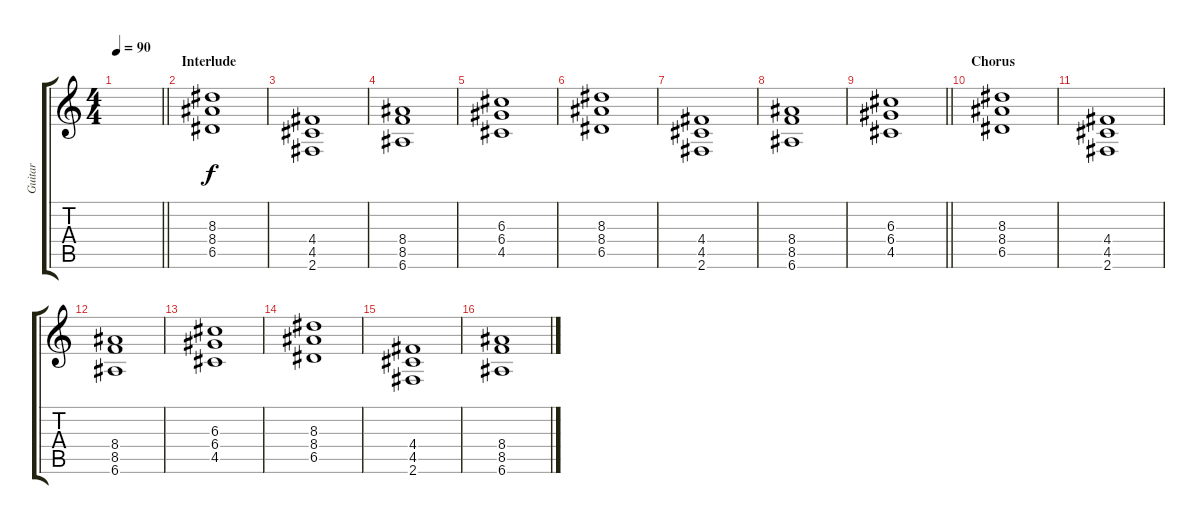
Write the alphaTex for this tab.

\track ("Guitar" "Guitar") {instrument distortionguitar}
\staff {score tabs}
\tuning (E4 B3 G3 D3 A2 E2) {hide}
\ts (4 4)
\tempo 90
\clef g2
\barLineRight lightlight
\ks c
|
\section ("" "Interlude")
(8.3 8.4 6.5).1 |
(4.4 4.5 2.6).1 |
(8.4 8.5 6.6).1 |
(6.3 6.4 4.5).1 |
(8.3 8.4 6.5).1 |
(4.4 4.5 2.6).1 |
(8.4 8.5 6.6).1 |
\barLineRight lightlight
(6.3 6.4 4.5).1 |
\section ("" "Chorus ")
(8.3 8.4 6.5).1 |
(4.4 4.5 2.6).1 |
(8.4 8.5 6.6).1 |
(6.3 6.4 4.5).1 |
(8.3 8.4 6.5).1 |
(4.4 4.5 2.6).1 |
(8.4 8.5 6.6).1
